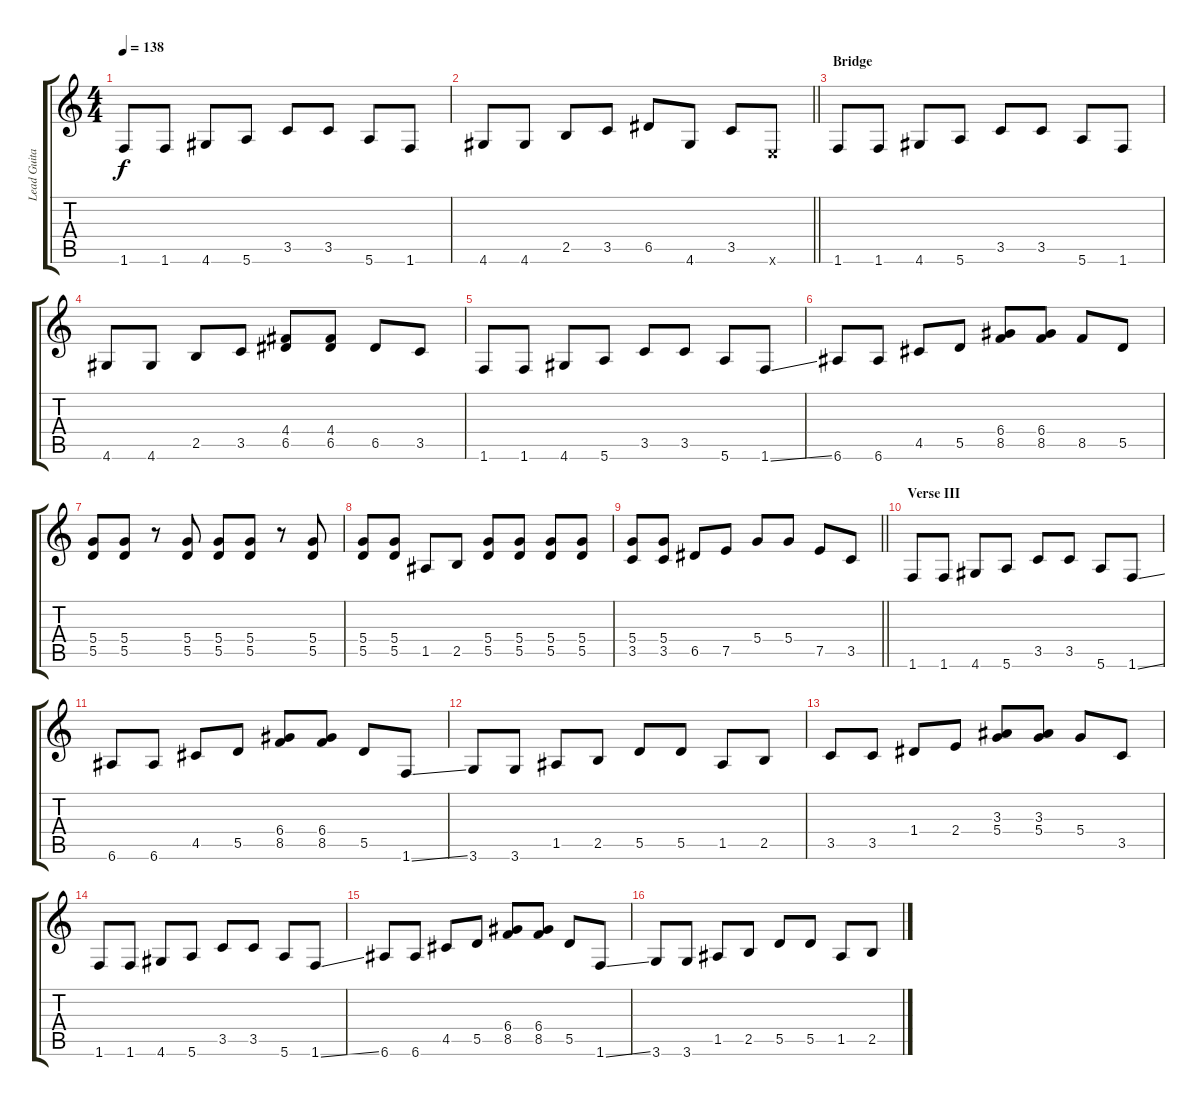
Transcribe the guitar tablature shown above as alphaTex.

\track ("Lead Guitar" "Lead Guita") {instrument electricguitarclean}
\staff {score tabs}
\tuning (E4 B3 G3 D3 A2 E2) {hide}
\ts (4 4)
\tempo 138
\clef g2
\ks c
1.6.8{dy f} 1.6.8 4.6.8 5.6.8 3.5.8 3.5.8 5.6.8 1.6.8 |
\barLineRight lightlight
4.6.8 4.6.8 2.5.8 3.5.8 6.5.8 4.6.8 3.5.8 0.6{x}.8 |
\section ("" "Bridge")
1.6.8 1.6.8 4.6.8 5.6.8 3.5.8 3.5.8 5.6.8 1.6.8 |
4.6.8 4.6.8 2.5.8 3.5.8 (4.4 6.5).8 (4.4 6.5).8 6.5.8 3.5.8 |
1.6.8 1.6.8 4.6.8 5.6.8 3.5.8 3.5.8 5.6.8 1.6{ss}.8 |
6.6.8 6.6.8 4.5.8 5.5.8 (6.4 8.5).8 (6.4 8.5).8 8.5.8 5.5.8 |
(5.4 5.5).8 (5.4 5.5).8 r.8 (5.4 5.5).8 (5.4 5.5).8 (5.4 5.5).8 r.8 (5.4 5.5).8 |
(5.4 5.5).8 (5.4 5.5).8 1.5.8 2.5.8 (5.4 5.5).8 (5.4 5.5).8 (5.4 5.5).8 (5.4 5.5).8 |
\barLineRight lightlight
(5.4 3.5).8 (5.4 3.5).8 6.5.8 7.5.8 5.4.8 5.4.8 7.5.8 3.5.8 |
\section ("" "Verse III")
1.6.8 1.6.8 4.6.8 5.6.8 3.5.8 3.5.8 5.6.8 1.6{ss}.8 |
6.6.8 6.6.8 4.5.8 5.5.8 (6.4 8.5).8 (6.4 8.5).8 5.5.8 1.6{ss}.8 |
3.6.8 3.6.8 1.5.8 2.5.8 5.5.8 5.5.8 1.5.8 2.5.8 |
3.5.8 3.5.8 1.4.8 2.4.8 (3.3 5.4).8 (3.3 5.4).8 5.4.8 3.5.8 |
1.6.8 1.6.8 4.6.8 5.6.8 3.5.8 3.5.8 5.6.8 1.6{ss}.8 |
6.6.8 6.6.8 4.5.8 5.5.8 (6.4 8.5).8 (6.4 8.5).8 5.5.8 1.6{ss}.8 |
3.6.8 3.6.8 1.5.8 2.5.8 5.5.8 5.5.8 1.5.8 2.5.8
